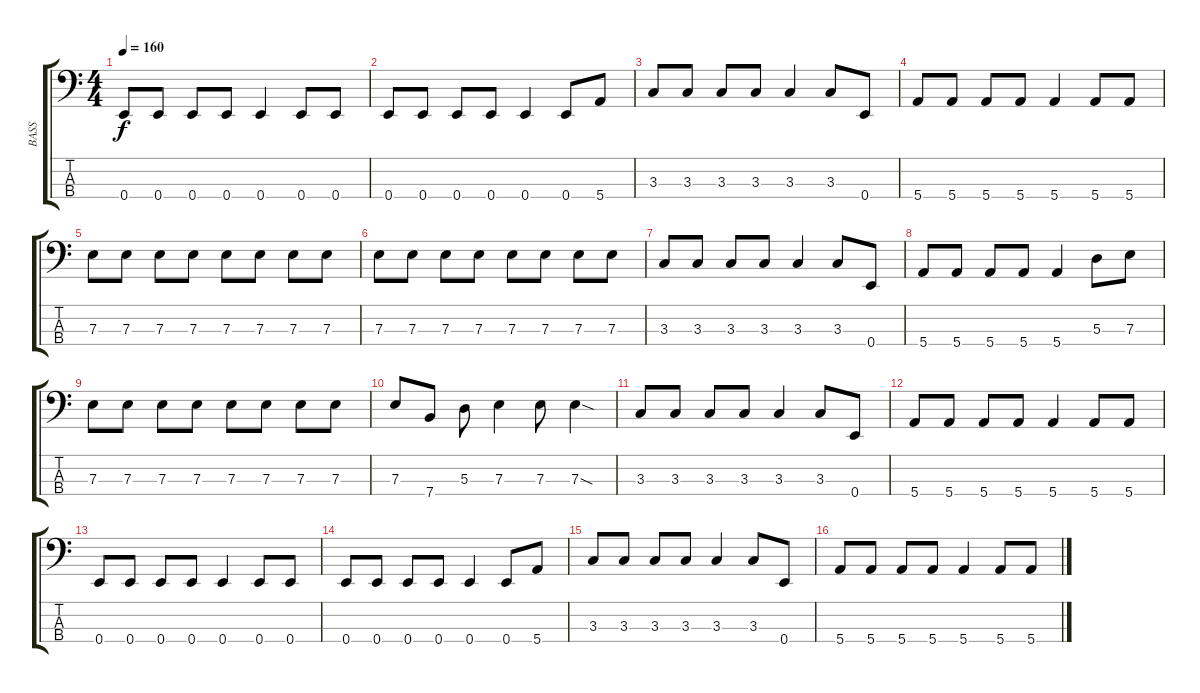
\track ("BASS" "BASS") {instrument electricbassfinger}
\staff {score tabs}
\tuning (G2 D2 A1 E1) {hide}
\ts (4 4)
\tempo 160
\clef f4
\ks c
0.4.8{dy f} 0.4.8 0.4.8 0.4.8 0.4.4 0.4.8 0.4.8 |
0.4.8 0.4.8 0.4.8 0.4.8 0.4.4 0.4.8 5.4.8 |
3.3.8 3.3.8 3.3.8 3.3.8 3.3.4 3.3.8 0.4.8 |
5.4.8 5.4.8 5.4.8 5.4.8 5.4.4 5.4.8 5.4.8 |
7.3.8 7.3.8 7.3.8 7.3.8 7.3.8 7.3.8 7.3.8 7.3.8 |
7.3.8 7.3.8 7.3.8 7.3.8 7.3.8 7.3.8 7.3.8 7.3.8 |
3.3.8 3.3.8 3.3.8 3.3.8 3.3.4 3.3.8 0.4.8 |
5.4.8 5.4.8 5.4.8 5.4.8 5.4.4 5.3.8 7.3.8 |
7.3.8 7.3.8 7.3.8 7.3.8 7.3.8 7.3.8 7.3.8 7.3.8 |
7.3.8 7.4.8 5.3.8 7.3.4 7.3.8 7.3{sod}.4 |
3.3.8 3.3.8 3.3.8 3.3.8 3.3.4 3.3.8 0.4.8 |
5.4.8 5.4.8 5.4.8 5.4.8 5.4.4 5.4.8 5.4.8 |
0.4.8 0.4.8 0.4.8 0.4.8 0.4.4 0.4.8 0.4.8 |
0.4.8 0.4.8 0.4.8 0.4.8 0.4.4 0.4.8 5.4.8 |
3.3.8 3.3.8 3.3.8 3.3.8 3.3.4 3.3.8 0.4.8 |
5.4.8 5.4.8 5.4.8 5.4.8 5.4.4 5.4.8 5.4.8
